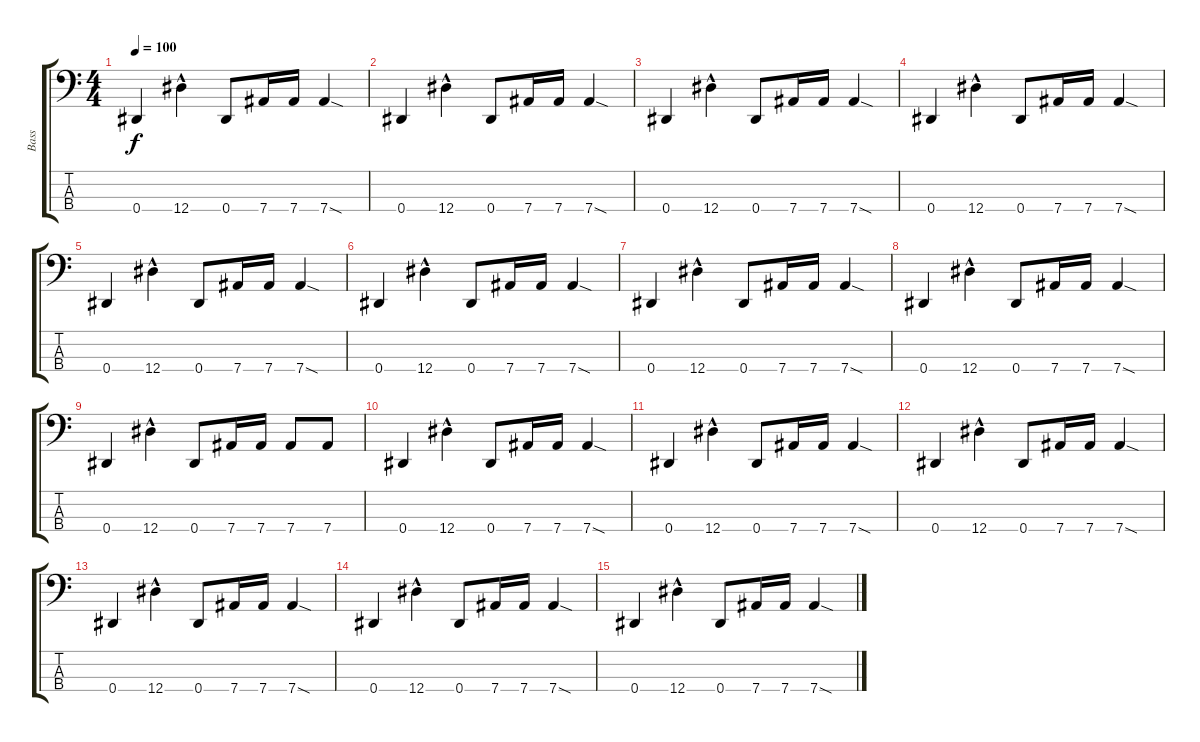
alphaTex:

\track ("Bass" "Bass") {instrument electricbassfinger}
\staff {score tabs}
\tuning (Gb2 Db2 Ab1 Eb1) {hide}
\ts (4 4)
\tempo 100
\clef f4
\ks c
0.4.4{dy f} 12.4{hac}.4 0.4.8 7.4.16 7.4.16 7.4{sod}.4 |
0.4.4 12.4{hac}.4 0.4.8 7.4.16 7.4.16 7.4{sod}.4 |
0.4.4 12.4{hac}.4 0.4.8 7.4.16 7.4.16 7.4{sod}.4 |
0.4.4 12.4{hac}.4 0.4.8 7.4.16 7.4.16 7.4{sod}.4 |
0.4.4 12.4{hac}.4 0.4.8 7.4.16 7.4.16 7.4{sod}.4 |
0.4.4 12.4{hac}.4 0.4.8 7.4.16 7.4.16 7.4{sod}.4 |
0.4.4 12.4{hac}.4 0.4.8 7.4.16 7.4.16 7.4{sod}.4 |
0.4.4 12.4{hac}.4 0.4.8 7.4.16 7.4.16 7.4{sod}.4 |
0.4.4 12.4{hac}.4 0.4.8 7.4.16 7.4.16 7.4.8 7.4.8 |
0.4.4 12.4{hac}.4 0.4.8 7.4.16 7.4.16 7.4{sod}.4 |
0.4.4 12.4{hac}.4 0.4.8 7.4.16 7.4.16 7.4{sod}.4 |
0.4.4 12.4{hac}.4 0.4.8 7.4.16 7.4.16 7.4{sod}.4 |
0.4.4 12.4{hac}.4 0.4.8 7.4.16 7.4.16 7.4{sod}.4 |
0.4.4 12.4{hac}.4 0.4.8 7.4.16 7.4.16 7.4{sod}.4 |
0.4.4 12.4{hac}.4 0.4.8 7.4.16 7.4.16 7.4{sod}.4
